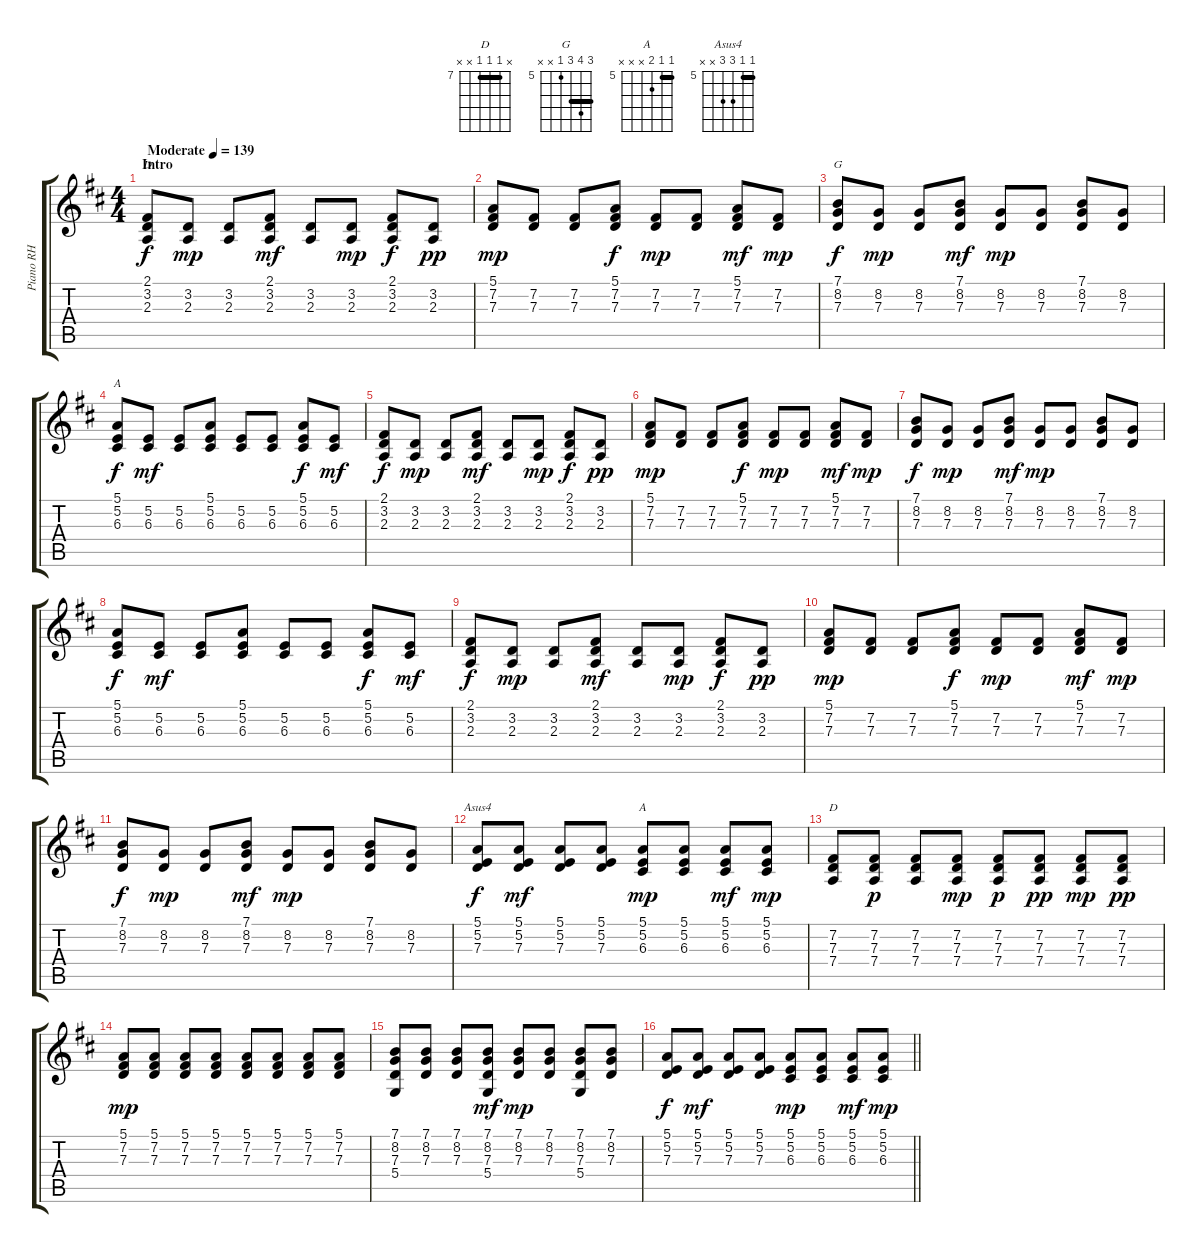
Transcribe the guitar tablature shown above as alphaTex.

\track ("Piano RH" "Piano RH") {instrument electricgrandpiano}
\staff {score tabs}
\tuning (E4 B3 G3 D3 A2 E2) {hide}
\chord ("D" 2 3 2 0 x x) {barre 2}
\chord ("G" 7 8 7 5 x x) {firstfret 5 barre 7}
\chord ("A" 5 5 6 7 x x) {firstfret 5 barre 5}
\chord ("Asus4" 5 5 7 7 x x) {firstfret 5 barre 5}
\chord ("A" 5 5 6 x x x) {firstfret 5 barre 5}
\chord ("D" x 7 7 7 x x) {firstfret 7 barre 7}
\ts (4 4)
\section ("" "Intro")
\tempo (139 "Moderate")
\clef g2
\ks d
(2.1 3.2 2.3).8{ch "D" dy f instrument electricgrandpiano} (3.2 2.3).8{dy mp} (3.2 2.3).8 (2.1 3.2 2.3).8{dy mf} (3.2 2.3).8 (3.2 2.3).8{dy mp} (2.1 3.2 2.3).8{dy f} (3.2 2.3).8{dy pp} |
(5.1 7.2 7.3).8{dy mp} (7.2 7.3).8 (7.2 7.3).8 (5.1 7.2 7.3).8{dy f} (7.2 7.3).8{dy mp} (7.2 7.3).8 (5.1 7.2 7.3).8{dy mf} (7.2 7.3).8{dy mp} |
(7.1 8.2 7.3).8{ch "G" dy f} (8.2 7.3).8{dy mp} (8.2 7.3).8 (7.1 8.2 7.3).8{dy mf} (8.2 7.3).8{dy mp} (8.2 7.3).8 (7.1 8.2 7.3).8 (8.2 7.3).8 |
(5.1 5.2 6.3).8{ch "A" dy f} (5.2 6.3).8{dy mf} (5.2 6.3).8 (5.1 5.2 6.3).8 (5.2 6.3).8 (5.2 6.3).8 (5.1 5.2 6.3).8{dy f} (5.2 6.3).8{dy mf} |
(2.1 3.2 2.3).8{dy f} (3.2 2.3).8{dy mp} (3.2 2.3).8 (2.1 3.2 2.3).8{dy mf} (3.2 2.3).8 (3.2 2.3).8{dy mp} (2.1 3.2 2.3).8{dy f} (3.2 2.3).8{dy pp} |
(5.1 7.2 7.3).8{dy mp} (7.2 7.3).8 (7.2 7.3).8 (5.1 7.2 7.3).8{dy f} (7.2 7.3).8{dy mp} (7.2 7.3).8 (5.1 7.2 7.3).8{dy mf} (7.2 7.3).8{dy mp} |
(7.1 8.2 7.3).8{dy f} (8.2 7.3).8{dy mp} (8.2 7.3).8 (7.1 8.2 7.3).8{dy mf} (8.2 7.3).8{dy mp} (8.2 7.3).8 (7.1 8.2 7.3).8 (8.2 7.3).8 |
(5.1 5.2 6.3).8{dy f} (5.2 6.3).8{dy mf} (5.2 6.3).8 (5.1 5.2 6.3).8 (5.2 6.3).8 (5.2 6.3).8 (5.1 5.2 6.3).8{dy f} (5.2 6.3).8{dy mf} |
(2.1 3.2 2.3).8{dy f} (3.2 2.3).8{dy mp} (3.2 2.3).8 (2.1 3.2 2.3).8{dy mf} (3.2 2.3).8 (3.2 2.3).8{dy mp} (2.1 3.2 2.3).8{dy f} (3.2 2.3).8{dy pp} |
(5.1 7.2 7.3).8{dy mp} (7.2 7.3).8 (7.2 7.3).8 (5.1 7.2 7.3).8{dy f} (7.2 7.3).8{dy mp} (7.2 7.3).8 (5.1 7.2 7.3).8{dy mf} (7.2 7.3).8{dy mp} |
(7.1 8.2 7.3).8{dy f} (8.2 7.3).8{dy mp} (8.2 7.3).8 (7.1 8.2 7.3).8{dy mf} (8.2 7.3).8{dy mp} (8.2 7.3).8 (7.1 8.2 7.3).8 (8.2 7.3).8 |
(5.1 5.2 7.3).8{ch "Asus4" dy f} (5.1 5.2 7.3).8{dy mf} (5.1 5.2 7.3).8 (5.1 5.2 7.3).8 (5.1 5.2 6.3).8{ch "A" dy mp} (5.1 5.2 6.3).8 (5.1 5.2 6.3).8{dy mf} (5.1 5.2 6.3).8{dy mp} |
(7.2 7.3 7.4).8{ch "D"} (7.2 7.3 7.4).8{dy p} (7.2 7.3 7.4).8 (7.2 7.3 7.4).8{dy mp} (7.2 7.3 7.4).8{dy p} (7.2 7.3 7.4).8{dy pp} (7.2 7.3 7.4).8{dy mp} (7.2 7.3 7.4).8{dy pp} |
(5.1 7.2 7.3).8{dy mp} (5.1 7.2 7.3).8 (5.1 7.2 7.3).8 (5.1 7.2 7.3).8 (5.1 7.2 7.3).8 (5.1 7.2 7.3).8 (5.1 7.2 7.3).8 (5.1 7.2 7.3).8 |
(7.1 8.2 7.3 5.4).8 (7.1 8.2 7.3).8 (7.1 8.2 7.3).8 (7.1 8.2 7.3 5.4).8{dy mf} (7.1 8.2 7.3).8{dy mp} (7.1 8.2 7.3).8 (7.1 8.2 7.3 5.4).8 (7.1 8.2 7.3).8 |
\barLineRight lightlight
(5.1 5.2 7.3).8{dy f} (5.1 5.2 7.3).8{dy mf} (5.1 5.2 7.3).8 (5.1 5.2 7.3).8 (5.1 5.2 6.3).8{dy mp} (5.1 5.2 6.3).8 (5.1 5.2 6.3).8{dy mf} (5.1 5.2 6.3).8{dy mp}
